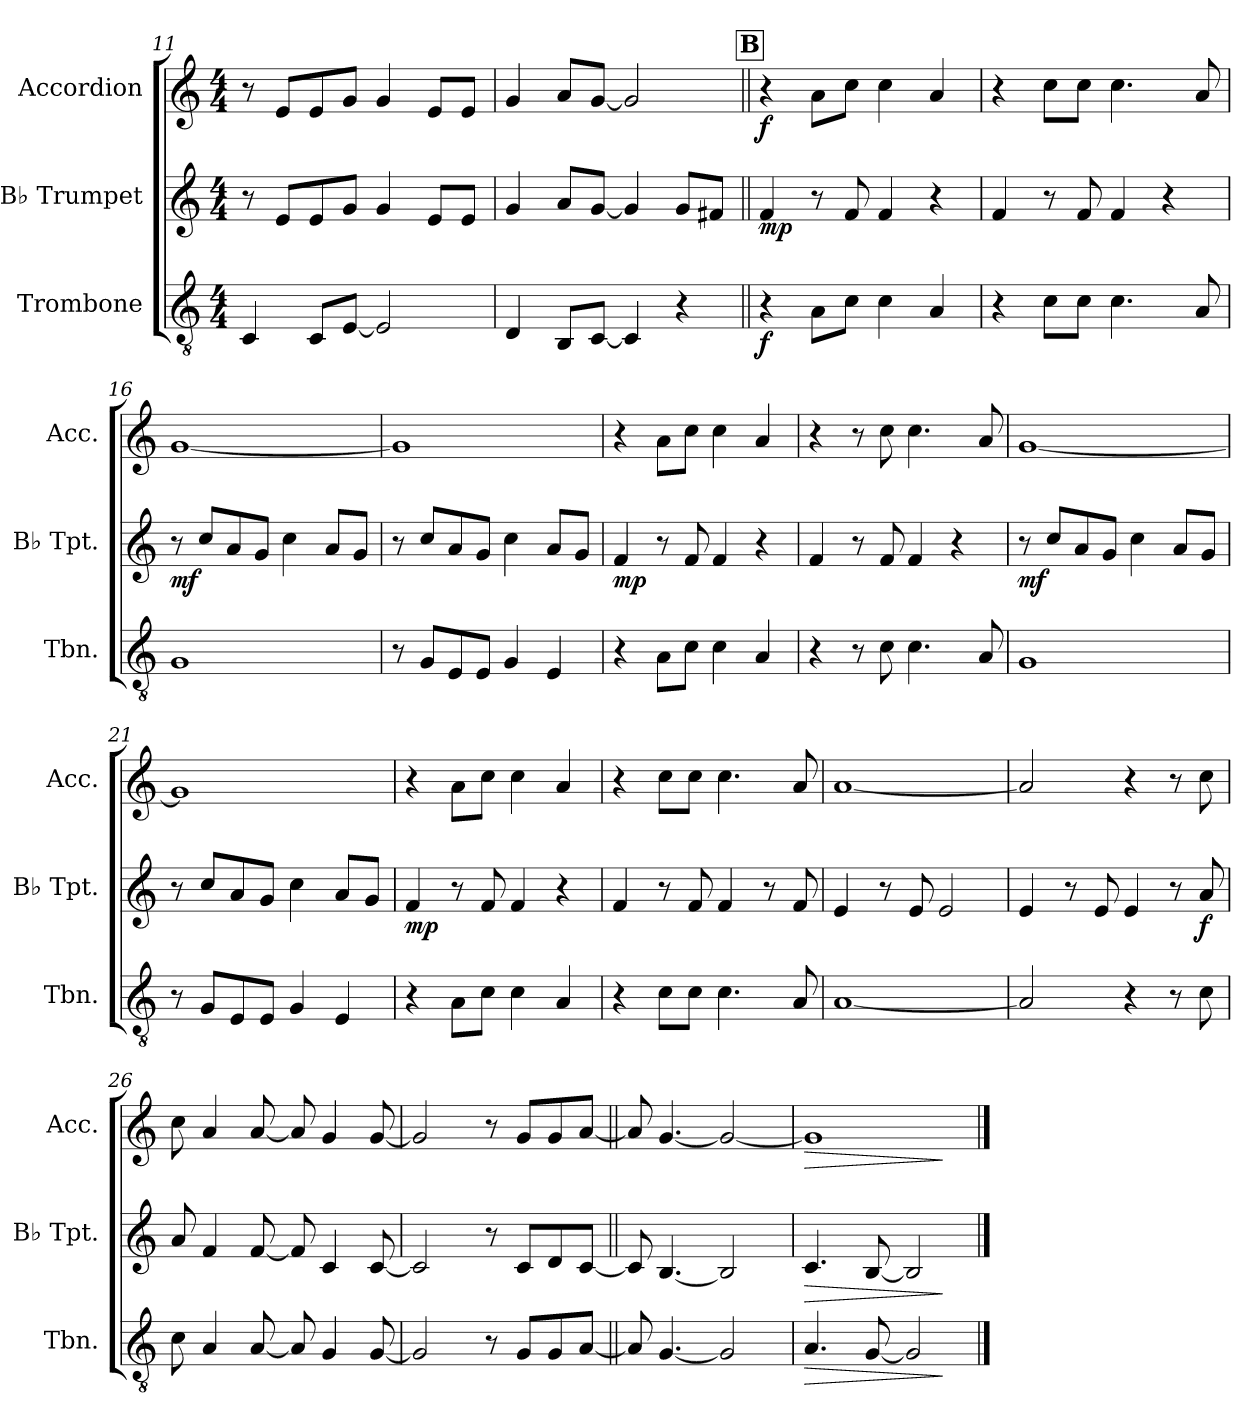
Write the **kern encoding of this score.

**kern	**dynam	**kern	**dynam	**kern	**dynam
*part3	*part3	*part2	*part2	*part1	*part1
*staff3	*staff3	*staff2	*staff2	*staff1	*staff1
*I"Trombone	*	*I"B♭ Trumpet	*	*I"Accordion	*
*I'Tbn.	*	*I'B♭ Tpt.	*	*I'Acc.	*
*clefGv2	*	*clefG2	*	*clefG2	*
*ITrd1c2	*	*ITrd1c2	*	*	*
*k[b-e-]	*	*k[b-e-]	*	*k[]	*
*M4/4	*	*M4/4	*	*M4/4	*
=11	=11	=11	=11	=11	=11
4BB-	.	8r	.	8r	.
.	.	8dL	.	8eL	.
8BB-L	.	8d	.	8e	.
[8DJ	.	8fJ	.	8gJ	.
2D]	.	4f	.	4g	.
.	.	8dL	.	8eL	.
.	.	8dJ	.	8eJ	.
=13	=13	=13	=13	=13	=13
4C	.	4f	.	4g	.
8AAL	.	8gL	.	8aL	.
[8BB-J	.	[8fJ	.	[8gJ	.
4BB-]	.	4f]	.	2g]	.
4r	.	8fL	.	.	.
.	.	8enJ	.	.	.
!!LO:REH:place=s1:a:B:fs=14:t=B
=14||	=14||	=14||	=14||	=14||	=14||
!	!LO:DY:b	!	!LO:DY:b	!	!LO:DY:b
4r	f	4e-	mp	4r	f
8GL	.	8r	.	8aL	.
8B-J	.	8e-	.	8ccJ	.
4B-	.	4e-	.	4cc	.
4G	.	4r	.	4a	.
=15	=15	=15	=15	=15	=15
4r	.	4e-	.	4r	.
8B-L	.	8r	.	8ccL	.
8B-J	.	8e-	.	8ccJ	.
4.B-	.	4e-	.	4.cc	.
.	.	4r	.	.	.
8G	.	.	.	8a	.
=16	=16	=16	=16	=16	=16
!	!	!	!LO:DY:b	!	!
1F	.	8r	mf	[1g	.
.	.	8b-L	.	.	.
.	.	8g	.	.	.
.	.	8fJ	.	.	.
.	.	4b-	.	.	.
.	.	8gL	.	.	.
.	.	8fJ	.	.	.
=17	=17	=17	=17	=17	=17
8r	.	8r	.	1g]	.
8FL	.	8b-L	.	.	.
8D	.	8g	.	.	.
8DJ	.	8fJ	.	.	.
4F	.	4b-	.	.	.
4D	.	8gL	.	.	.
.	.	8fJ	.	.	.
=18	=18	=18	=18	=18	=18
!	!	!	!LO:DY:b	!	!
4r	.	4e-	mp	4r	.
8GL	.	8r	.	8aL	.
8B-J	.	8e-	.	8ccJ	.
4B-	.	4e-	.	4cc	.
4G	.	4r	.	4a	.
=19	=19	=19	=19	=19	=19
4r	.	4e-	.	4r	.
8r	.	8r	.	8r	.
8B-	.	8e-	.	8cc	.
4.B-	.	4e-	.	4.cc	.
.	.	4r	.	.	.
8G	.	.	.	8a	.
=20	=20	=20	=20	=20	=20
!	!	!	!LO:DY:b	!	!
1F	.	8r	mf	[1g	.
.	.	8b-L	.	.	.
.	.	8g	.	.	.
.	.	8fJ	.	.	.
.	.	4b-	.	.	.
.	.	8gL	.	.	.
.	.	8fJ	.	.	.
=21	=21	=21	=21	=21	=21
8r	.	8r	.	1g]	.
8FL	.	8b-L	.	.	.
8D	.	8g	.	.	.
8DJ	.	8fJ	.	.	.
4F	.	4b-	.	.	.
4D	.	8gL	.	.	.
.	.	8fJ	.	.	.
=22	=22	=22	=22	=22	=22
!	!	!	!LO:DY:b	!	!
4r	.	4e-	mp	4r	.
8GL	.	8r	.	8aL	.
8B-J	.	8e-	.	8ccJ	.
4B-	.	4e-	.	4cc	.
4G	.	4r	.	4a	.
=23	=23	=23	=23	=23	=23
4r	.	4e-	.	4r	.
8B-L	.	8r	.	8ccL	.
8B-J	.	8e-	.	8ccJ	.
4.B-	.	4e-	.	4.cc	.
.	.	8r	.	.	.
8G	.	8e-	.	8a	.
=24	=24	=24	=24	=24	=24
[1G	.	4d	.	[1a	.
.	.	8r	.	.	.
.	.	8d	.	.	.
.	.	2d	.	.	.
=25	=25	=25	=25	=25	=25
2G]	.	4d	.	2a]	.
.	.	8r	.	.	.
.	.	8d	.	.	.
4r	.	4d	.	4r	.
8r	.	8r	.	8r	.
!	!	!	!LO:DY:b	!	!
8B-	.	8g	f	8cc	.
=26	=26	=26	=26	=26	=26
8B-	.	8g	.	8cc	.
4G	.	4e-	.	4a	.
[8G	.	[8e-	.	[8a	.
8G]	.	8e-]	.	8a]	.
4F	.	4B-	.	4g	.
[8F	.	[8B-	.	[8g	.
=27	=27	=27	=27	=27	=27
2F]	.	2B-]	.	2g]	.
8r	.	8r	.	8r	.
8FL	.	8B-L	.	8gL	.
8F	.	8c	.	8g	.
[8GJ	.	[8B-J	.	[8aJ	.
=28||	=28||	=28||	=28||	=28||	=28||
8G]	.	8B-]	.	8a]	.
[4.F	.	[4.A	.	[4.g	.
2F]	.	2A]	.	2g_	.
=29	=29	=29	=29	=29	=29
!	!LO:HP:b	!	!LO:HP:b	!	!LO:HP:b
4.G	>	4.B-	>	1g]	>
[8F	.	[8A	.	.	.
2F]	.	2A]	.	.	.
.	]	.	]	.	]
==	==	==	==	==	==
*-	*-	*-	*-	*-	*-
